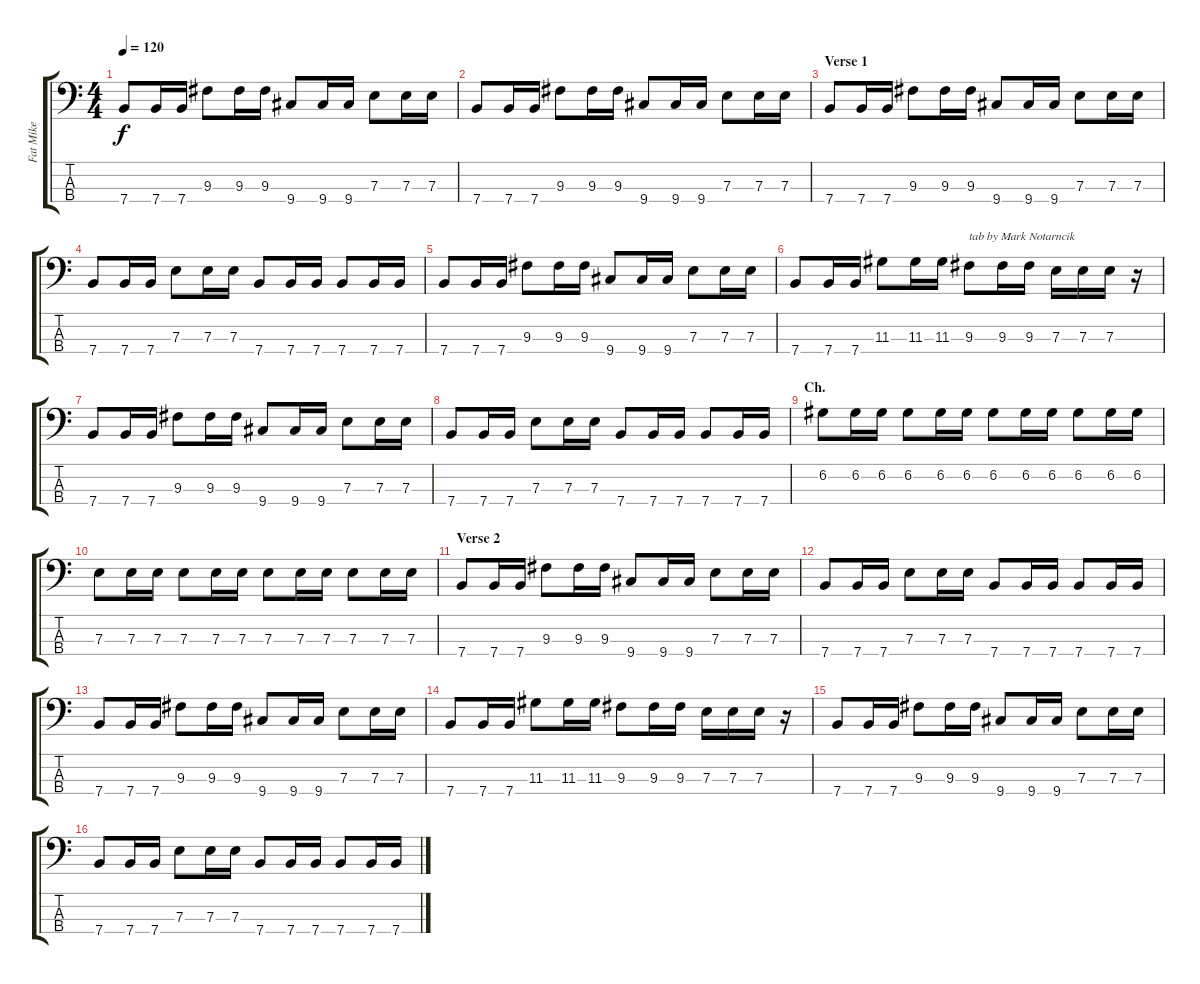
\track ("Fat Mike" "Fat Mike") {instrument electricbasspick}
\staff {score tabs}
\tuning (G2 D2 A1 E1) {hide}
\ts (4 4)
\tempo 120
\clef f4
\ks c
7.4.8{dy f instrument electricbasspick} 7.4.16 7.4.16 9.3.8 9.3.16 9.3.16 9.4.8 9.4.16 9.4.16 7.3.8 7.3.16 7.3.16 |
7.4.8 7.4.16 7.4.16 9.3.8 9.3.16 9.3.16 9.4.8 9.4.16 9.4.16 7.3.8 7.3.16 7.3.16 |
\section ("" "Verse 1")
7.4.8 7.4.16 7.4.16 9.3.8 9.3.16 9.3.16 9.4.8 9.4.16 9.4.16 7.3.8 7.3.16 7.3.16 |
7.4.8 7.4.16 7.4.16 7.3.8 7.3.16 7.3.16 7.4.8 7.4.16 7.4.16 7.4.8 7.4.16 7.4.16 |
7.4.8 7.4.16 7.4.16 9.3.8 9.3.16 9.3.16 9.4.8 9.4.16 9.4.16 7.3.8 7.3.16 7.3.16 |
7.4.8 7.4.16 7.4.16 11.3.8 11.3.16 11.3.16 9.3.8{txt "tab by Mark Notarncik"} 9.3.16 9.3.16 7.3.16 7.3.16 7.3.16 r.16 |
7.4.8 7.4.16 7.4.16 9.3.8 9.3.16 9.3.16 9.4.8 9.4.16 9.4.16 7.3.8 7.3.16 7.3.16 |
7.4.8 7.4.16 7.4.16 7.3.8 7.3.16 7.3.16 7.4.8 7.4.16 7.4.16 7.4.8 7.4.16 7.4.16 |
\section ("" "Ch.")
6.2.8 6.2.16 6.2.16 6.2.8 6.2.16 6.2.16 6.2.8 6.2.16 6.2.16 6.2.8 6.2.16 6.2.16 |
7.3.8 7.3.16 7.3.16 7.3.8 7.3.16 7.3.16 7.3.8 7.3.16 7.3.16 7.3.8 7.3.16 7.3.16 |
\section ("" "Verse 2")
7.4.8 7.4.16 7.4.16 9.3.8 9.3.16 9.3.16 9.4.8 9.4.16 9.4.16 7.3.8 7.3.16 7.3.16 |
7.4.8 7.4.16 7.4.16 7.3.8 7.3.16 7.3.16 7.4.8 7.4.16 7.4.16 7.4.8 7.4.16 7.4.16 |
7.4.8 7.4.16 7.4.16 9.3.8 9.3.16 9.3.16 9.4.8 9.4.16 9.4.16 7.3.8 7.3.16 7.3.16 |
7.4.8 7.4.16 7.4.16 11.3.8 11.3.16 11.3.16 9.3.8 9.3.16 9.3.16 7.3.16 7.3.16 7.3.16 r.16 |
7.4.8 7.4.16 7.4.16 9.3.8 9.3.16 9.3.16 9.4.8 9.4.16 9.4.16 7.3.8 7.3.16 7.3.16 |
7.4.8 7.4.16 7.4.16 7.3.8 7.3.16 7.3.16 7.4.8 7.4.16 7.4.16 7.4.8 7.4.16 7.4.16
